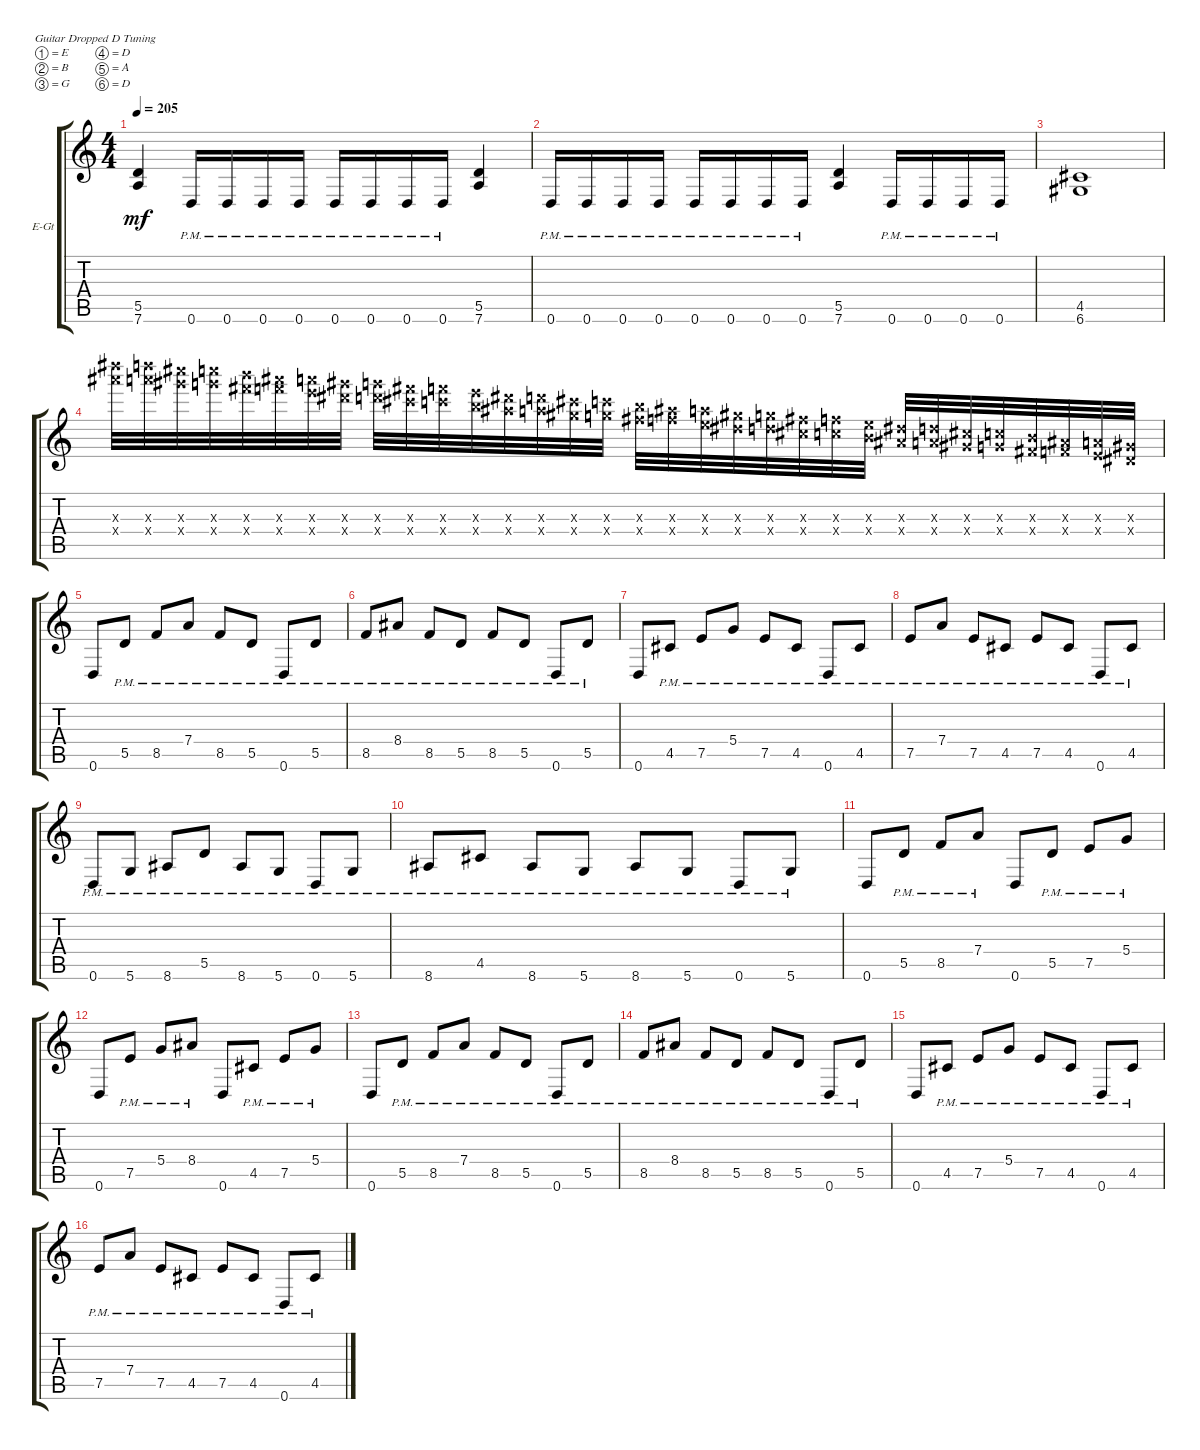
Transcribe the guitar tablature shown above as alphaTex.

\defaultSystemsLayout 4
\bracketExtendMode groupsimilarinstruments
\firstSystemTrackNameOrientation horizontal
\otherSystemsTrackNameOrientation horizontal
\track ("left" "E-Gt") {instrument overdrivenguitar}
\staff {score tabs}
\tuning (E4 B3 G3 D3 A2 D2)
\ts (4 4)
\tempo 205
\clef g2
\ks c
(7.6 5.5).4{dy mf} 0.6{pm}.16 0.6{pm}.16 0.6{pm}.16 0.6{pm}.16 0.6{pm}.16 0.6{pm}.16 0.6{pm}.16 0.6{pm}.16 (5.5 7.6).4 |
0.6{pm}.16 0.6{pm}.16 0.6{pm}.16 0.6{pm}.16 0.6{pm}.16 0.6{pm}.16 0.6{pm}.16 0.6{pm}.16 (5.5 7.6).4 0.6{pm}.16 0.6{pm}.16 0.6{pm}.16 0.6{pm}.16 |
(6.6 4.5).1 |
(32.3{x} 32.4{x}).32 (31.3{x} 31.4{x}).32 (30.3{x} 30.4{x}).32 (29.3{x} 29.4{x}).32 (28.3{x} 28.4{x}).32 (27.3{x} 27.4{x}).32 (26.3{x} 26.4{x}).32 (25.3{x} 25.4{x}).32 (24.3{x} 24.4{x}).32 (23.3{x} 23.4{x}).32 (22.3{x} 22.4{x}).32 (21.3{x} 21.4{x}).32 (20.3{x} 20.4{x}).32 (19.3{x} 19.4{x}).32 (18.3{x} 18.4{x}).32 (17.3{x} 17.4{x}).32 (16.3{x} 16.4{x}).32 (15.3{x} 15.4{x}).32 (14.3{x} 14.4{x}).32 (13.3{x} 13.4{x}).32 (12.3{x} 12.4{x}).32 (11.3{x} 11.4{x}).32 (10.3{x} 10.4{x}).32 (9.3{x} 9.4{x}).32 (8.3{x} 8.4{x}).32 (7.3{x} 7.4{x}).32 (6.3{x} 6.4{x}).32 (5.3{x} 5.4{x}).32 (4.3{x} 4.4{x}).32 (3.3{x} 3.4{x}).32 (2.3{x} 2.4{x}).32 (1.3{x} 1.4{x}).32 |
0.6.8 5.5{pm}.8 8.5{pm}.8 7.4{pm}.8 8.5{pm}.8 5.5{pm}.8 0.6{pm}.8 5.5{pm}.8 |
8.5{pm}.8 8.4{pm}.8 8.5{pm}.8 5.5{pm}.8 8.5{pm}.8 5.5{pm}.8 0.6{pm}.8 5.5{pm}.8 |
0.6.8 4.5{pm}.8 7.5{pm}.8 5.4{pm}.8 7.5{pm}.8 4.5{pm}.8 0.6{pm}.8 4.5{pm}.8 |
7.5{pm}.8 7.4{pm}.8 7.5{pm}.8 4.5{pm}.8 7.5{pm}.8 4.5{pm}.8 0.6{pm}.8 4.5{pm}.8 |
0.6{pm}.8 5.6{pm}.8 8.6{pm}.8 5.5{pm}.8 8.6{pm}.8 5.6{pm}.8 0.6{pm}.8 5.6{pm}.8 |
8.6{pm}.8 4.5{pm}.8 8.6{pm}.8 5.6{pm}.8 8.6{pm}.8 5.6{pm}.8 0.6{pm}.8 5.6{pm}.8 |
0.6.8 5.5{pm}.8 8.5{pm}.8 7.4{pm}.8 0.6.8 5.5{pm}.8 7.5{pm}.8 5.4{pm}.8 |
0.6.8 7.5{pm}.8 5.4{pm}.8 8.4{pm}.8 0.6.8 4.5{pm}.8 7.5{pm}.8 5.4{pm}.8 |
0.6.8 5.5{pm}.8 8.5{pm}.8 7.4{pm}.8 8.5{pm}.8 5.5{pm}.8 0.6{pm}.8 5.5{pm}.8 |
8.5{pm}.8 8.4{pm}.8 8.5{pm}.8 5.5{pm}.8 8.5{pm}.8 5.5{pm}.8 0.6{pm}.8 5.5{pm}.8 |
0.6.8 4.5{pm}.8 7.5{pm}.8 5.4{pm}.8 7.5{pm}.8 4.5{pm}.8 0.6{pm}.8 4.5{pm}.8 |
7.5{pm}.8 7.4{pm}.8 7.5{pm}.8 4.5{pm}.8 7.5{pm}.8 4.5{pm}.8 0.6{pm}.8 4.5{pm}.8
